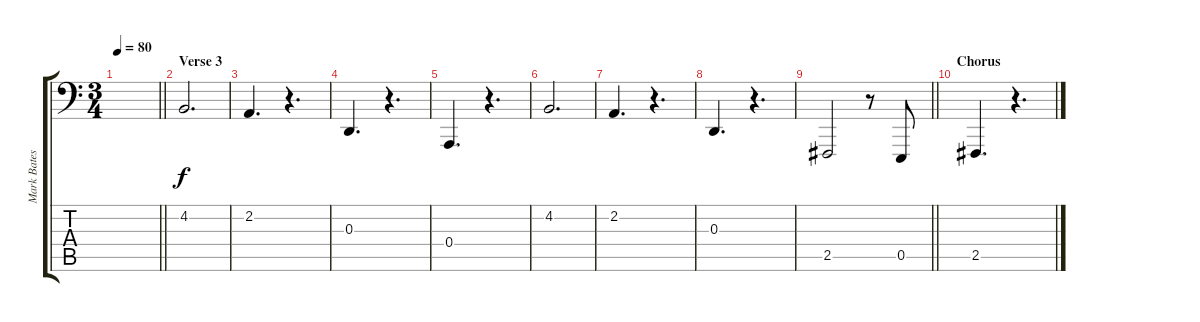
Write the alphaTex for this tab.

\track ("Mark Bates (Piano LH)" "Mark Bates") {instrument acousticgrandpiano}
\staff {score tabs}
\tuning (C3 G2 D2 A1 E1 B0) {hide}
\ts (3 4)
\tempo 80
\clef f4
\barLineRight lightlight
\ks c
|
\section ("" "Verse 3")
4.2.2{d} |
2.2.4{d} r.4{d} |
0.3.4{d} r.4{d} |
0.4.4{d} r.4{d} |
4.2.2{d} |
2.2.4{d} r.4{d} |
0.3.4{d} r.4{d} |
\barLineRight lightlight
2.5.2 r.8 0.5.8 |
\section ("" "Chorus")
2.5.4{d} r.4{d}
